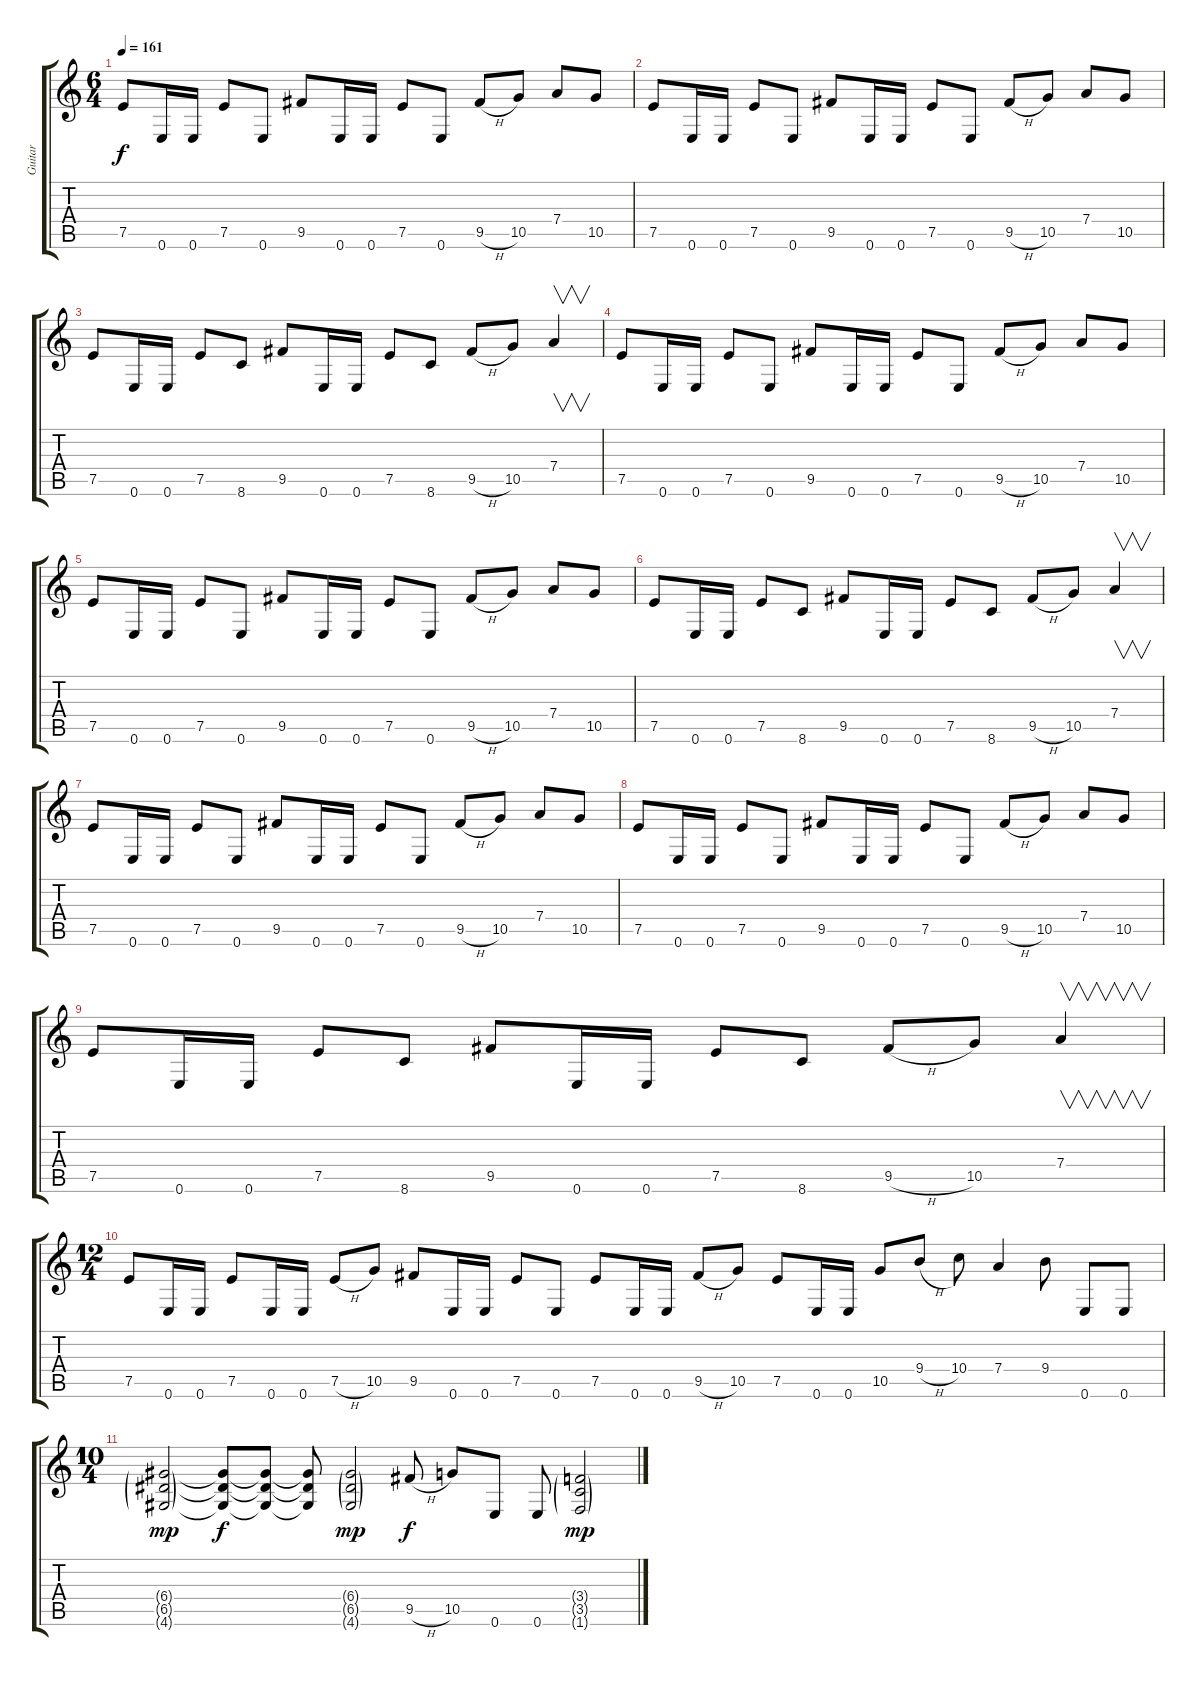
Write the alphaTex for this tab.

\track ("Guitar" "Guitar") {instrument distortionguitar}
\staff {score tabs}
\tuning (E4 B3 G3 D3 A2 E2) {hide}
\ts (6 4)
\tempo 161
\clef g2
\ks c
7.5.8{dy f} 0.6.16 0.6.16 7.5.8 0.6.8 9.5.8 0.6.16 0.6.16 7.5.8 0.6.8 9.5{h}.8 10.5.8 7.4.8 10.5.8 |
7.5.8 0.6.16 0.6.16 7.5.8 0.6.8 9.5.8 0.6.16 0.6.16 7.5.8 0.6.8 9.5{h}.8 10.5.8 7.4.8 10.5.8 |
7.5.8 0.6.16 0.6.16 7.5.8 8.6.8 9.5.8 0.6.16 0.6.16 7.5.8 8.6.8 9.5{h}.8 10.5.8 7.4.4{v} |
7.5.8 0.6.16 0.6.16 7.5.8 0.6.8 9.5.8 0.6.16 0.6.16 7.5.8 0.6.8 9.5{h}.8 10.5.8 7.4.8 10.5.8 |
7.5.8 0.6.16 0.6.16 7.5.8 0.6.8 9.5.8 0.6.16 0.6.16 7.5.8 0.6.8 9.5{h}.8 10.5.8 7.4.8 10.5.8 |
7.5.8 0.6.16 0.6.16 7.5.8 8.6.8 9.5.8 0.6.16 0.6.16 7.5.8 8.6.8 9.5{h}.8 10.5.8 7.4.4{v} |
7.5.8 0.6.16 0.6.16 7.5.8 0.6.8 9.5.8 0.6.16 0.6.16 7.5.8 0.6.8 9.5{h}.8 10.5.8 7.4.8 10.5.8 |
7.5.8 0.6.16 0.6.16 7.5.8 0.6.8 9.5.8 0.6.16 0.6.16 7.5.8 0.6.8 9.5{h}.8 10.5.8 7.4.8 10.5.8 |
7.5.8 0.6.16 0.6.16 7.5.8 8.6.8 9.5.8 0.6.16 0.6.16 7.5.8 8.6.8 9.5{h}.8 10.5.8 7.4.4{v} |
\ts (12 4)
7.5.8 0.6.16 0.6.16 7.5.8 0.6.16 0.6.16 7.5{h}.8 10.5.8 9.5.8 0.6.16 0.6.16 7.5.8 0.6.8 7.5.8 0.6.16 0.6.16 9.5{h}.8 10.5.8 7.5.8 0.6.16 0.6.16 10.5.8 9.4{h}.8 10.4.8 7.4.4 9.4.8 0.6.8 0.6.8 |
\ts (10 4)
(6.4{g} 6.5{g} 4.6{g}).2{dy mp} (6.4{t} 6.5{t} 4.6{t}).8{dy f} (6.4{t} 6.5{t} 4.6{t}).8 (6.4{t} 6.5{t} 4.6{t}).8 (6.4{g} 6.5{g} 4.6{g}).2{dy mp} 9.5{h}.8{dy f} 10.5.8 0.6.8 0.6.8 (3.4{g} 3.5{g} 1.6{g}).2{dy mp}
